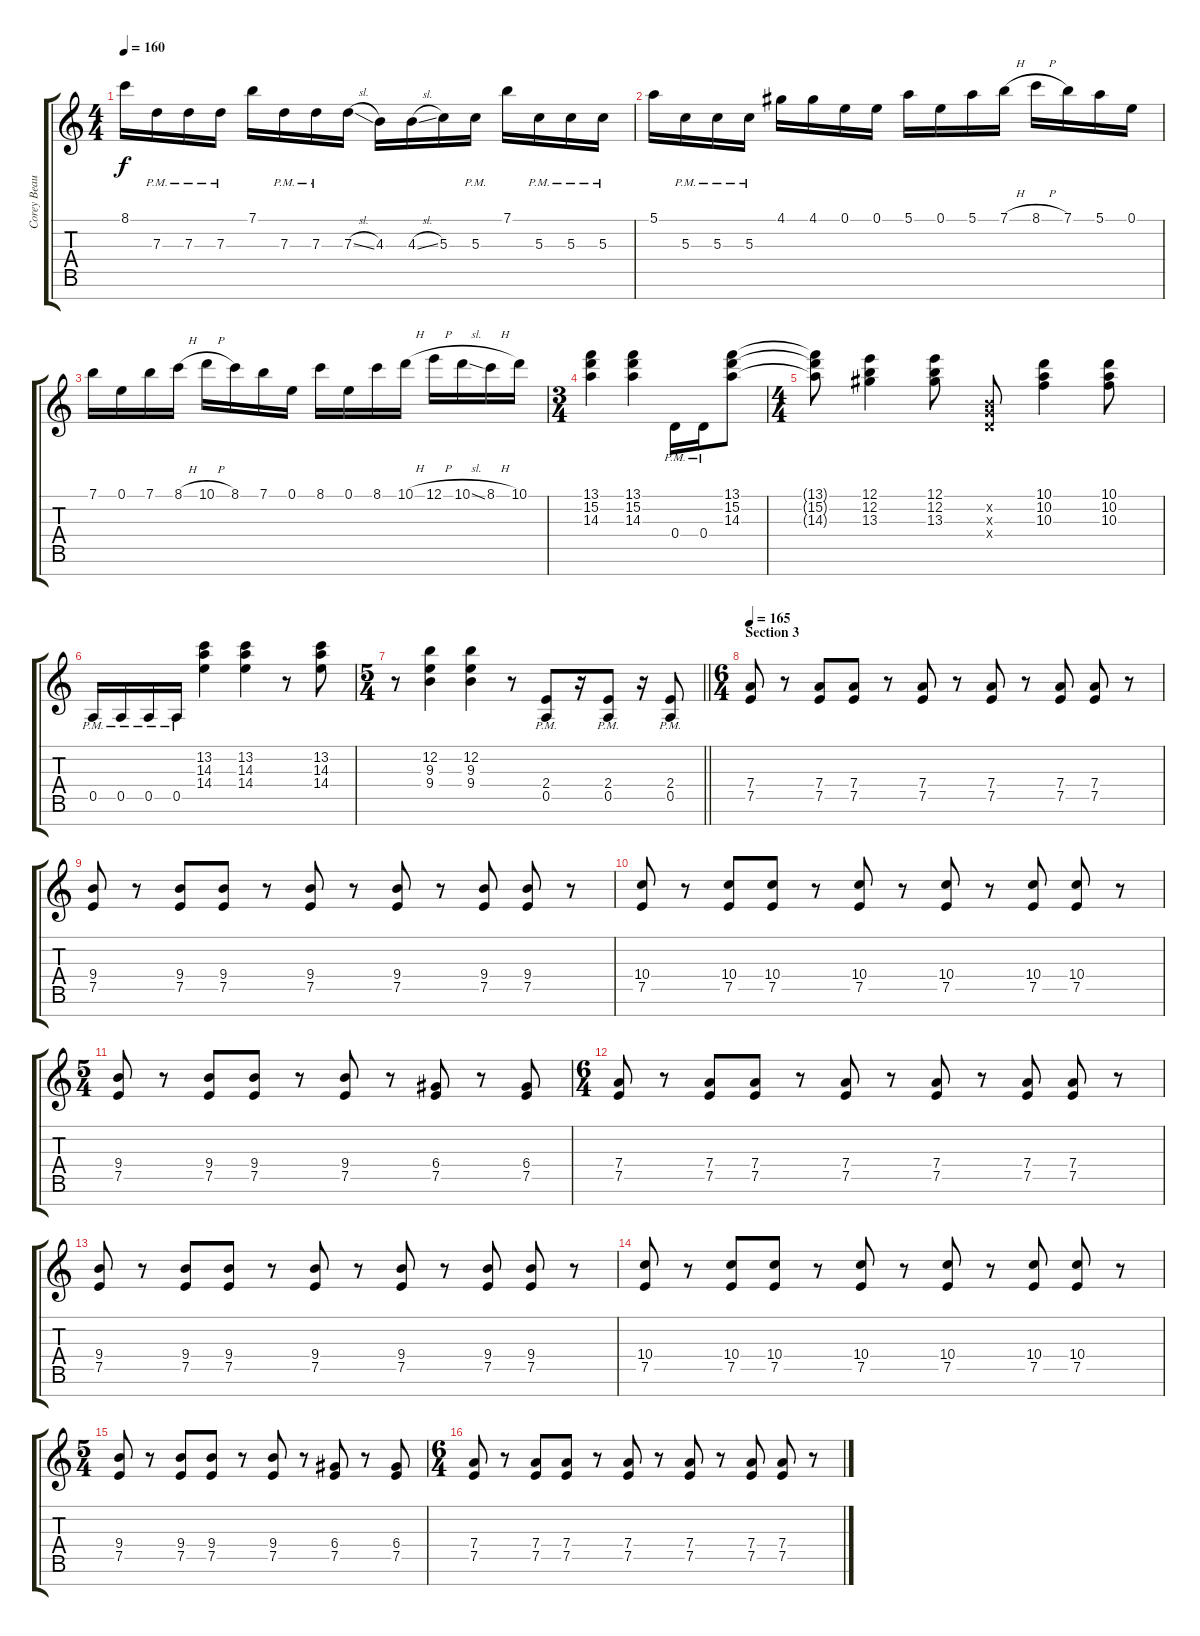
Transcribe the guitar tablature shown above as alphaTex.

\track ("Corey Beaulieu" "Corey Beau") {instrument distortionguitar}
\staff {score tabs}
\tuning (E4 B3 G3 D3 A2 E2 B1) {hide}
\ts (4 4)
\tempo 160
\clef g2
\ks c
8.1.16{dy f} 7.3{pm}.16 7.3{pm}.16 7.3{pm}.16 7.1.16 7.3{pm}.16 7.3{pm}.16 7.3{sl}.16 4.3.16 4.3{sl}.16 5.3.16 5.3{pm}.16 7.1.16 5.3{pm}.16 5.3{pm}.16 5.3{pm}.16 |
5.1.16 5.3{pm}.16 5.3{pm}.16 5.3{pm}.16 4.1.16 4.1.16 0.1.16 0.1.16 5.1.16 0.1.16 5.1.16 7.1{h}.16 8.1{h}.16 7.1.16 5.1.16 0.1.16 |
7.1.16 0.1.16 7.1.16 8.1{h}.16 10.1{h}.16 8.1.16 7.1.16 0.1.16 8.1.16 0.1.16 8.1.16 10.1{h}.16 12.1{h}.16 10.1{sl}.16 8.1{h}.16 10.1.16 |
\ts (3 4)
(13.1 15.2 14.3).4 (13.1 15.2 14.3).4 0.4{pm}.16 0.4{pm}.16 (13.1 15.2 14.3).8 |
\ts (4 4)
(13.1{t} 15.2{t} 14.3{t}).8 (12.1 12.2 13.3).4 (12.1 12.2 13.3).8 (0.2{x} 0.3{x} 0.4{x}).8 (10.1 10.2 10.3).4 (10.1 10.2 10.3).8 |
0.5{pm}.16 0.5{pm}.16 0.5{pm}.16 0.5{pm}.16 (13.2 14.3 14.4).4 (13.2 14.3 14.4).4 r.8 (13.2 14.3 14.4).8 |
\ts (5 4)
\barLineRight lightlight
r.8 (12.2 9.3 9.4).4 (12.2 9.3 9.4).4 r.8 (2.4{pm} 0.5{pm}).8 r.16 (2.4{pm} 0.5{pm}).8 r.16 (2.4{pm} 0.5{pm}).8 |
\ts (6 4)
\section ("" "Section 3")
\tempo 165
(7.4 7.5).8 r.8 (7.4 7.5).8 (7.4 7.5).8 r.8 (7.4 7.5).8 r.8 (7.4 7.5).8 r.8 (7.4 7.5).8 (7.4 7.5).8 r.8 |
(9.4 7.5).8 r.8 (9.4 7.5).8 (9.4 7.5).8 r.8 (9.4 7.5).8 r.8 (9.4 7.5).8 r.8 (9.4 7.5).8 (9.4 7.5).8 r.8 |
(10.4 7.5).8 r.8 (10.4 7.5).8 (10.4 7.5).8 r.8 (10.4 7.5).8 r.8 (10.4 7.5).8 r.8 (10.4 7.5).8 (10.4 7.5).8 r.8 |
\ts (5 4)
(9.4 7.5).8 r.8 (9.4 7.5).8 (9.4 7.5).8 r.8 (9.4 7.5).8 r.8 (6.4 7.5).8 r.8 (6.4 7.5).8 |
\ts (6 4)
(7.4 7.5).8 r.8 (7.4 7.5).8 (7.4 7.5).8 r.8 (7.4 7.5).8 r.8 (7.4 7.5).8 r.8 (7.4 7.5).8 (7.4 7.5).8 r.8 |
(9.4 7.5).8 r.8 (9.4 7.5).8 (9.4 7.5).8 r.8 (9.4 7.5).8 r.8 (9.4 7.5).8 r.8 (9.4 7.5).8 (9.4 7.5).8 r.8 |
(10.4 7.5).8 r.8 (10.4 7.5).8 (10.4 7.5).8 r.8 (10.4 7.5).8 r.8 (10.4 7.5).8 r.8 (10.4 7.5).8 (10.4 7.5).8 r.8 |
\ts (5 4)
(9.4 7.5).8 r.8 (9.4 7.5).8 (9.4 7.5).8 r.8 (9.4 7.5).8 r.8 (6.4 7.5).8 r.8 (6.4 7.5).8 |
\ts (6 4)
(7.4 7.5).8 r.8 (7.4 7.5).8 (7.4 7.5).8 r.8 (7.4 7.5).8 r.8 (7.4 7.5).8 r.8 (7.4 7.5).8 (7.4 7.5).8 r.8
